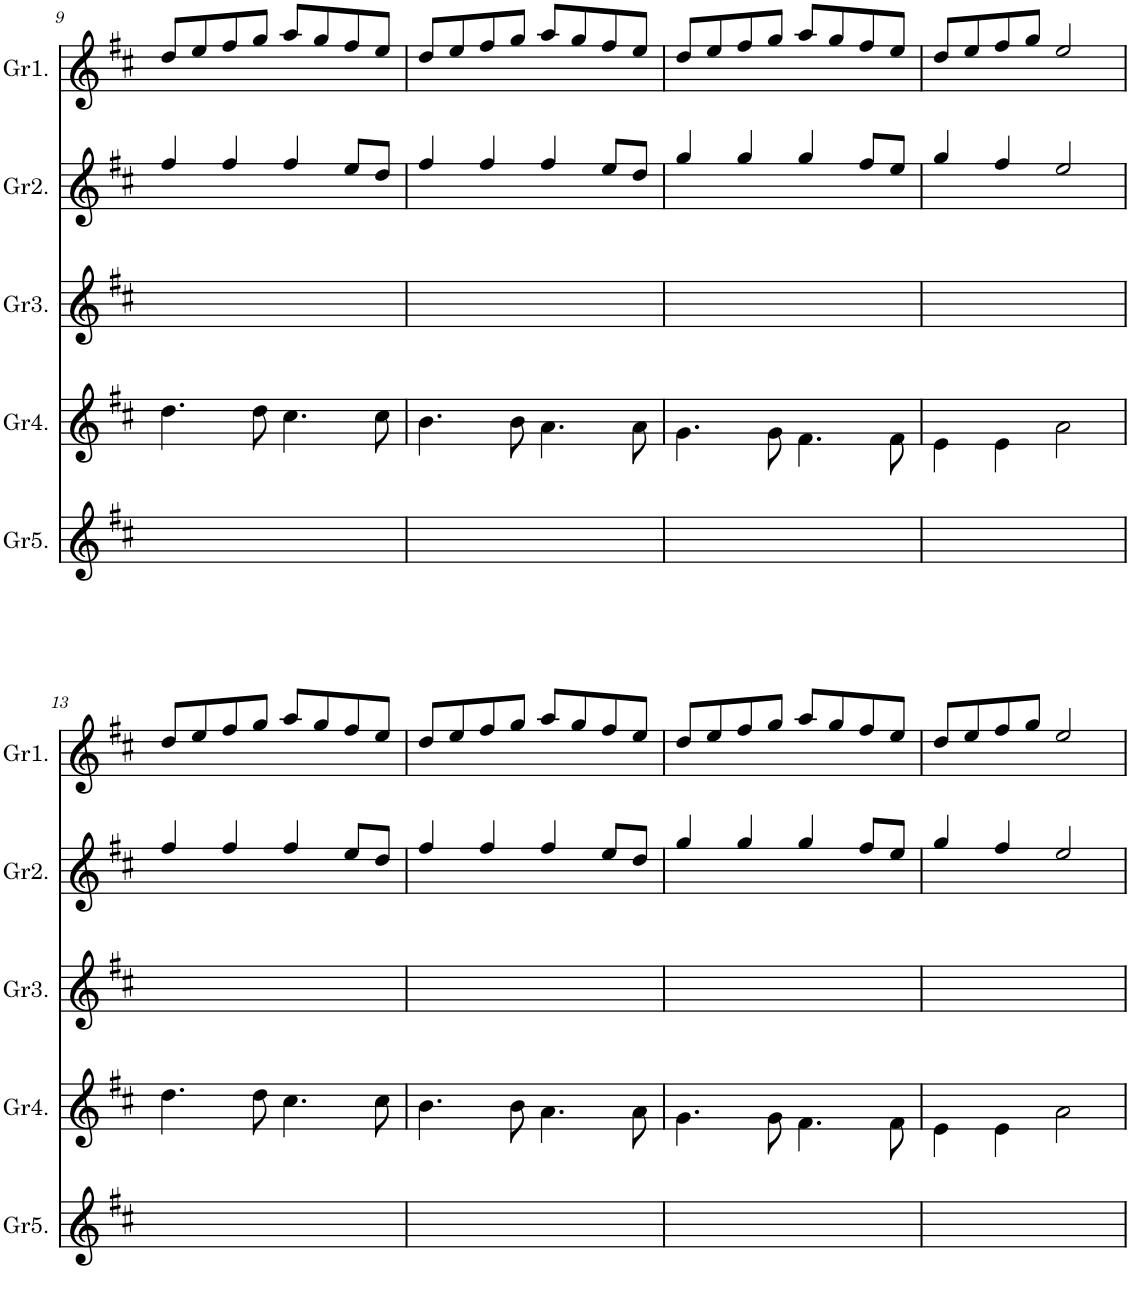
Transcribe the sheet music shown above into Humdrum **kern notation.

**kern	**kern	**kern	**kern	**kern
*part5	*part4	*part3	*part2	*part1
*staff5	*staff4	*staff3	*staff2	*staff1
*I"Gralla5	*I"Gralla4	*I"Gralla3	*I"Gralla2	*I"Gralla1
*I'Gr5.	*I'Gr4.	*I'Gr3.	*I'Gr2.	*I'Gr1.
!!LO:PB:g=z
*clefG2	*clefG2	*clefG2	*clefG2	*clefG2
*k[f#c#]	*k[f#c#]	*k[f#c#]	*k[f#c#]	*k[f#c#]
*M4/4	*M4/4	*M4/4	*M4/4	*M4/4
=9	=9	=9	=9	=9
1ryy	4.dd\	1ryy	4ff#/	8dd/L
.	.	.	.	8ee/
.	.	.	4ff#/	8ff#/
.	8dd\	.	.	8gg/J
.	4.cc#\	.	4ff#/	8aa/L
.	.	.	.	8gg/
.	.	.	8ee/L	8ff#/
.	8cc#\	.	8dd/J	8ee/J
=10	=10	=10	=10	=10
1ryy	4.b\	1ryy	4ff#/	8dd/L
.	.	.	.	8ee/
.	.	.	4ff#/	8ff#/
.	8b\	.	.	8gg/J
.	4.a\	.	4ff#/	8aa/L
.	.	.	.	8gg/
.	.	.	8ee/L	8ff#/
.	8a\	.	8dd/J	8ee/J
=11	=11	=11	=11	=11
1ryy	4.g\	1ryy	4gg/	8dd/L
.	.	.	.	8ee/
.	.	.	4gg/	8ff#/
.	8g\	.	.	8gg/J
.	4.f#\	.	4gg/	8aa/L
.	.	.	.	8gg/
.	.	.	8ff#/L	8ff#/
.	8f#\	.	8ee/J	8ee/J
=12	=12	=12	=12	=12
1ryy	4e\	1ryy	4gg/	8dd/L
.	.	.	.	8ee/
.	4e\	.	4ff#/	8ff#/
.	.	.	.	8gg/J
.	2a\	.	2ee/	2ee/
!!LO:LB:g=z
=13	=13	=13	=13	=13
1ryy	4.dd\	1ryy	4ff#/	8dd/L
.	.	.	.	8ee/
.	.	.	4ff#/	8ff#/
.	8dd\	.	.	8gg/J
.	4.cc#\	.	4ff#/	8aa/L
.	.	.	.	8gg/
.	.	.	8ee/L	8ff#/
.	8cc#\	.	8dd/J	8ee/J
=14	=14	=14	=14	=14
1ryy	4.b\	1ryy	4ff#/	8dd/L
.	.	.	.	8ee/
.	.	.	4ff#/	8ff#/
.	8b\	.	.	8gg/J
.	4.a\	.	4ff#/	8aa/L
.	.	.	.	8gg/
.	.	.	8ee/L	8ff#/
.	8a\	.	8dd/J	8ee/J
=15	=15	=15	=15	=15
1ryy	4.g\	1ryy	4gg/	8dd/L
.	.	.	.	8ee/
.	.	.	4gg/	8ff#/
.	8g\	.	.	8gg/J
.	4.f#\	.	4gg/	8aa/L
.	.	.	.	8gg/
.	.	.	8ff#/L	8ff#/
.	8f#\	.	8ee/J	8ee/J
=16	=16	=16	=16	=16
1ryy	4e\	1ryy	4gg/	8dd/L
.	.	.	.	8ee/
.	4e\	.	4ff#/	8ff#/
.	.	.	.	8gg/J
.	2a\	.	2ee/	2ee/
=	=	=	=	=
*-	*-	*-	*-	*-
